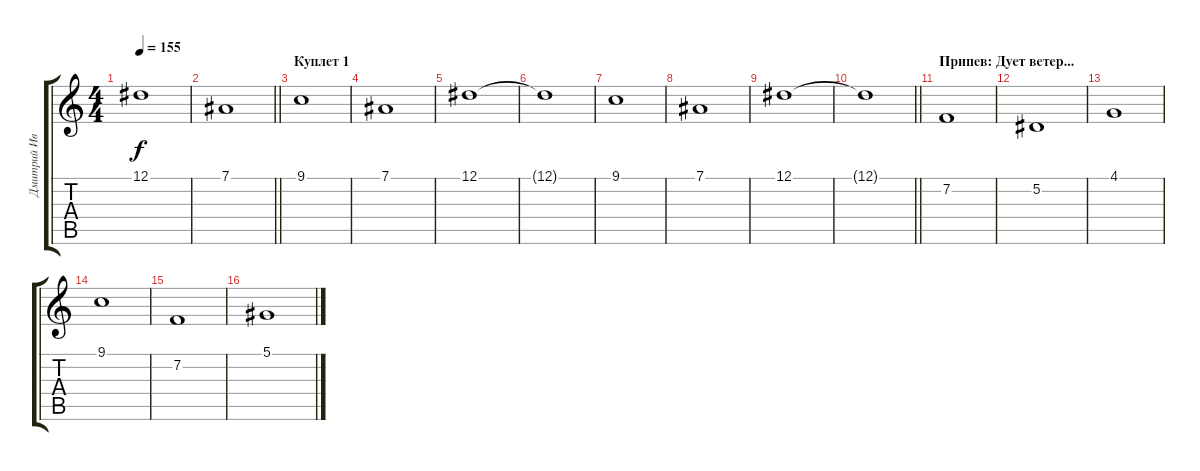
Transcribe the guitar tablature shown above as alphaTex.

\track ("Дмитрий Иванов" "Дмитрий Ив") {instrument stringensemble1}
\staff {score tabs}
\tuning (Eb4 Bb3 Gb3 Db3 Ab2 Eb2) {hide}
\ts (4 4)
\tempo 155
\clef g2
\ks c
12.1.1{dy f} |
\barLineRight lightlight
7.1.1 |
\section ("" "Куплет 1")
9.1.1 |
7.1.1 |
12.1.1 |
12.1{t}.1 |
9.1.1 |
7.1.1 |
12.1.1 |
\barLineRight lightlight
12.1{t}.1 |
\section ("" "Припев: Дует ветер...")
7.2.1 |
5.2.1 |
4.1.1 |
9.1.1 |
7.2.1 |
5.1.1
